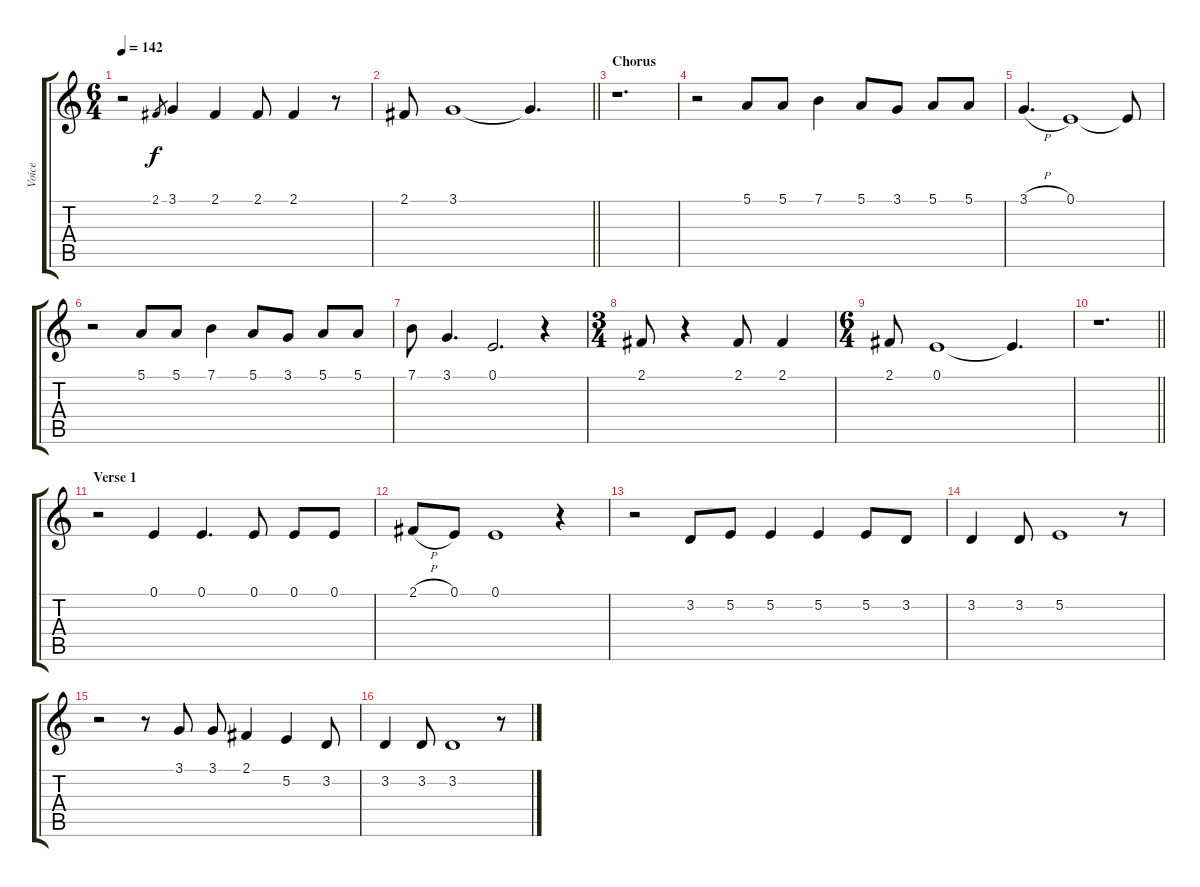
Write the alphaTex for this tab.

\track ("Voice" "Voice") {instrument clarinet}
\staff {score tabs}
\tuning (E4 B3 G3 D3 A2 E2) {hide}
\ts (6 4)
\tempo 142
\clef g2
\ks c
r.2{dy f} 2.1.8{gr} 3.1.4 2.1.4 2.1.8 2.1.4 r.8 |
\barLineRight lightlight
2.1.8 3.1.1 3.1{t}.4{d} |
\section ("" "Chorus")
r.1{d} |
r.2 5.1.8 5.1.8 7.1.4 5.1.8 3.1.8 5.1.8 5.1.8 |
3.1{h}.4{d} 0.1.1 0.1{t}.8 |
r.2 5.1.8 5.1.8 7.1.4 5.1.8 3.1.8 5.1.8 5.1.8 |
7.1.8 3.1.4{d} 0.1.2{d} r.4 |
\ts (3 4)
2.1.8 r.4 2.1.8 2.1.4 |
\ts (6 4)
2.1.8 0.1.1 0.1{t}.4{d} |
\barLineRight lightlight
r.1{d} |
\section ("" "Verse 1")
r.2 0.1.4 0.1.4{d} 0.1.8 0.1.8 0.1.8 |
2.1{h}.8 0.1.8 0.1.1 r.4 |
r.2 3.2.8 5.2.8 5.2.4 5.2.4 5.2.8 3.2.8 |
3.2.4 3.2.8 5.2.1 r.8 |
r.2 r.8 3.1.8 3.1.8 2.1.4 5.2.4 3.2.8 |
3.2.4 3.2.8 3.2.1 r.8
